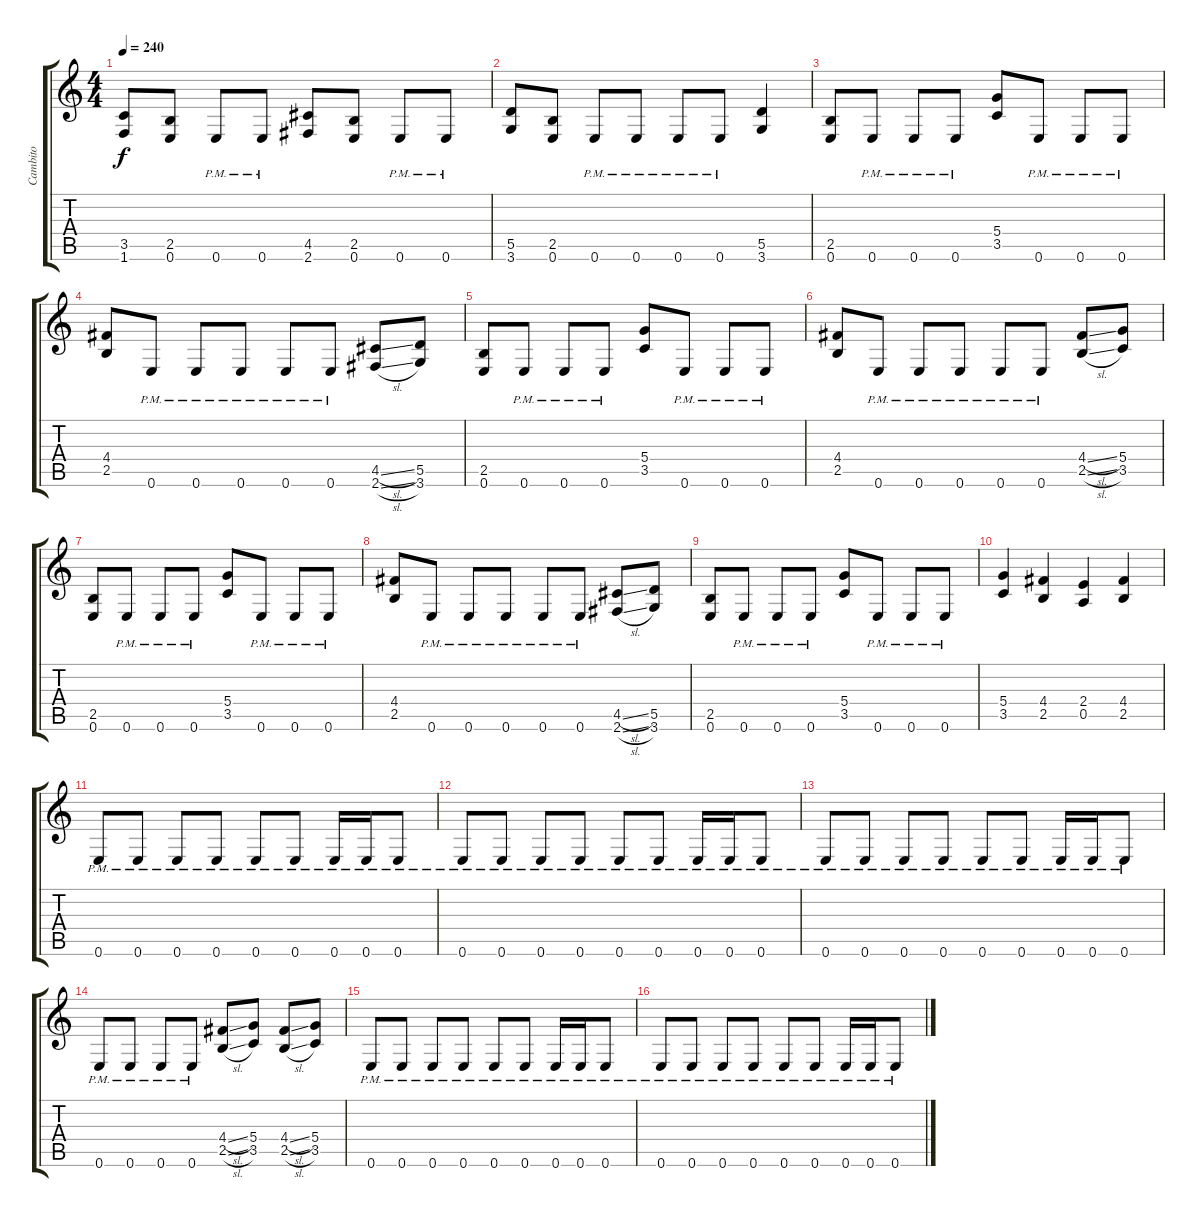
\track ("Cambito" "Cambito") {instrument distortionguitar}
\staff {score tabs}
\tuning (E4 B3 G3 D3 A2 E2) {hide}
\ts (4 4)
\tempo 240
\clef g2
\ks c
(3.5 1.6).8{dy f} (2.5 0.6).8 0.6{pm}.8 0.6{pm}.8 (4.5 2.6).8 (2.5 0.6).8 0.6{pm}.8 0.6{pm}.8 |
(5.5 3.6).8 (2.5 0.6).8 0.6{pm}.8 0.6{pm}.8 0.6{pm}.8 0.6{pm}.8 (5.5 3.6).4 |
(2.5 0.6).8 0.6{pm}.8 0.6{pm}.8 0.6{pm}.8 (5.4 3.5).8 0.6{pm}.8 0.6{pm}.8 0.6{pm}.8 |
(4.4 2.5).8 0.6{pm}.8 0.6{pm}.8 0.6{pm}.8 0.6{pm}.8 0.6{pm}.8 (4.5{sl} 2.6{sl}).8 (5.5 3.6).8 |
(2.5 0.6).8 0.6{pm}.8 0.6{pm}.8 0.6{pm}.8 (5.4 3.5).8 0.6{pm}.8 0.6{pm}.8 0.6{pm}.8 |
(4.4 2.5).8 0.6{pm}.8 0.6{pm}.8 0.6{pm}.8 0.6{pm}.8 0.6{pm}.8 (4.4{sl} 2.5{sl}).8 (5.4 3.5).8 |
(2.5 0.6).8 0.6{pm}.8 0.6{pm}.8 0.6{pm}.8 (5.4 3.5).8 0.6{pm}.8 0.6{pm}.8 0.6{pm}.8 |
(4.4 2.5).8 0.6{pm}.8 0.6{pm}.8 0.6{pm}.8 0.6{pm}.8 0.6{pm}.8 (4.5{sl} 2.6{sl}).8 (5.5 3.6).8 |
(2.5 0.6).8 0.6{pm}.8 0.6{pm}.8 0.6{pm}.8 (5.4 3.5).8 0.6{pm}.8 0.6{pm}.8 0.6{pm}.8 |
(5.4 3.5).4 (4.4 2.5).4 (2.4 0.5).4 (4.4 2.5).4 |
0.6{pm}.8 0.6{pm}.8 0.6{pm}.8 0.6{pm}.8 0.6{pm}.8 0.6{pm}.8 0.6{pm}.16 0.6{pm}.16 0.6{pm}.8 |
0.6{pm}.8 0.6{pm}.8 0.6{pm}.8 0.6{pm}.8 0.6{pm}.8 0.6{pm}.8 0.6{pm}.16 0.6{pm}.16 0.6{pm}.8 |
0.6{pm}.8 0.6{pm}.8 0.6{pm}.8 0.6{pm}.8 0.6{pm}.8 0.6{pm}.8 0.6{pm}.16 0.6{pm}.16 0.6{pm}.8 |
0.6{pm}.8 0.6{pm}.8 0.6{pm}.8 0.6{pm}.8 (4.4{sl} 2.5{sl}).8 (5.4 3.5).8 (4.4{sl} 2.5{sl}).8 (5.4 3.5).8 |
0.6{pm}.8 0.6{pm}.8 0.6{pm}.8 0.6{pm}.8 0.6{pm}.8 0.6{pm}.8 0.6{pm}.16 0.6{pm}.16 0.6{pm}.8 |
0.6{pm}.8 0.6{pm}.8 0.6{pm}.8 0.6{pm}.8 0.6{pm}.8 0.6{pm}.8 0.6{pm}.16 0.6{pm}.16 0.6{pm}.8
